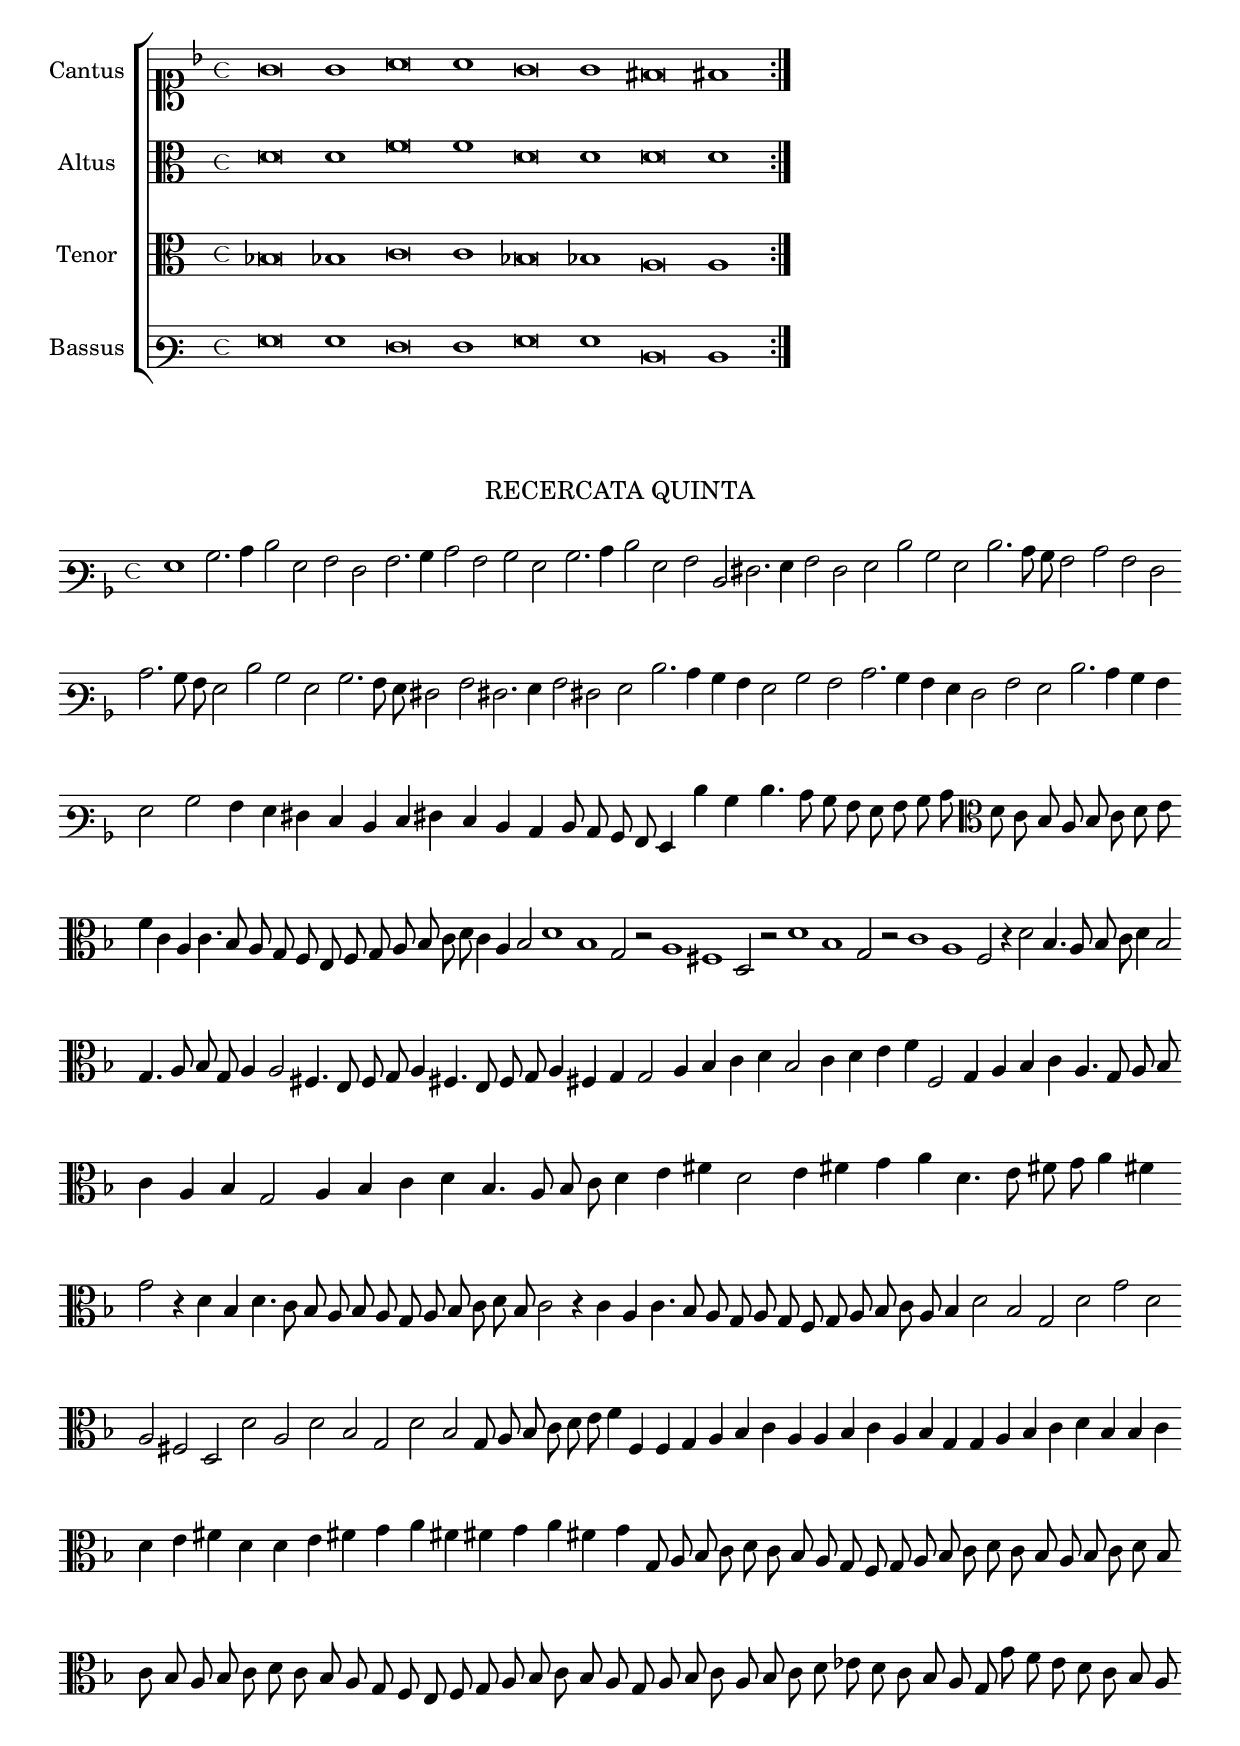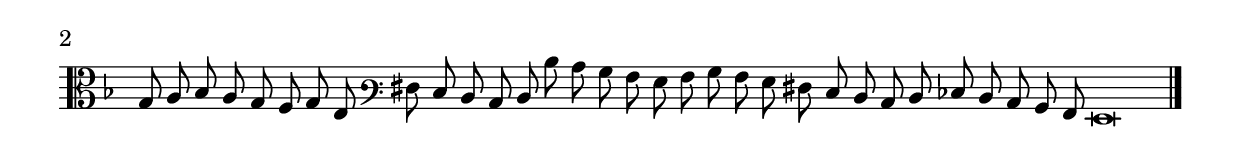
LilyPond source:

\version "2.12.3"

\tocItem "Recercata quinta sopra li detti tenori"

\score {
  <<
    \new ChoirStaff \with {
      \override TimeSignature #'style = #'mensural
    }
    <<
      \new Staff = "cantus" <<
        \set Staff.instrumentName = #"Cantus"
        \new Voice = "cantus" {
          \relative c' {
            #(set-accidental-style 'forget)
            \cadenzaOn
            \time 4/4
            \key f \major
            \clef soprano
            \repeat volta 2 {g'\breve g1 a\breve a1 g\breve g1 fis\breve fis1}
          }
        }
      >>
      \new Staff = "altus" <<
        \set Staff.instrumentName = #"Altus"
        \new Voice = "altus" {
          \relative c' {
            #(set-accidental-style 'forget)
            \cadenzaOn
            \time 4/4
            \clef alto
            \repeat volta 2 {d\breve d1 f\breve f1 d\breve d1 d\breve d1}
          }
        }
      >>
      \new Staff = "tenor" <<
        \set Staff.instrumentName = #"Tenor"
        \new Voice = "tenor" {
          \relative c' {
            #(set-accidental-style 'forget)
            \cadenzaOn
            \time 4/4
            \clef alto
            \repeat volta 2 {bes\breve bes1 c\breve c1 bes\breve bes1 a\breve a1}
          }
        }
      >>
      \new Staff = "bassus" <<
        \set Staff.instrumentName = #"Bassus"
        \new Voice = "bassus" {
          \relative c {
            #(set-accidental-style 'forget)
            \cadenzaOn
            \time 4/4
            \clef varbaritone
            \repeat volta 2 {g'\breve g1 f\breve f1 g\breve g1 d\breve d1}
          }
        }
      >>
    >>
  >>
}


\markup \abs-fontsize #12 \center-column {
  \vspace #2
  \fill-line { \center-column {"RECERCATA QUINTA" } }
  \vspace #1 
}

\score {
  <<
    \new Staff \with {
      %\remove "Time_signature_engraver"
      \override TimeSignature #'style = #'mensural
    }
    \relative c' {
      #(set-accidental-style 'forget)
      \cadenzaOn
      \autoBeamOff
      \time 4/4
      \key f \major
      \clef varbaritone
      g1 bes2. c4 d2 g, a f a2. bes4 c2 a bes g bes2. c4 d2 g, a d, fis2. g4 a2 f g d' bes g d'2. c8 bes a2 c a f \bar ""
      c'2. bes8 a g2 d' bes g bes2. a8 g fis2 a fis2. g4 a2 fis g d'2. c4 bes a g2 bes a c2. bes4 a g f2 a g d'2. c4 bes a \bar ""
      g2 bes a4 g fis e d e fis e d c d8 c bes a g4 d'' bes d4. c8 bes a g a bes c \clef alto d c bes a bes c d e \bar ""
      f4 c a c4. bes8 a g f e f g a bes c d c4 a bes2 d1 bes g2 r a1 fis d2 r d'1 bes g2 r c1 a f2 r4 d'2 bes4. a8 bes c d4 bes2 \bar ""
      g4. a8 bes g a4 a2 fis4. e8 f g a4 fis4. e8 f g a4 fis g g2 a4 bes c d bes2 c4 d e f f,2 g4 a bes c a4. g8 a bes \bar ""
      c4 a bes g2 a4 bes c d bes4. a8 bes c d4 e fis d2 e4 fis g a d,4. e8 fis g a4 fis \bar ""
      g2 r4 d bes d4. c8 bes a bes a g a bes c d bes c2 r4 c a c4. bes8 a g a g f g a bes c a bes4 d2 bes g d' g d \bar ""
      a2 fis d d' a d bes g d' bes g8 a bes c d e f4 f, f g a bes c a a bes c a bes g g a bes c d bes bes c \bar ""
      d e fis d d e fis g a fis fis g a fis g g,8 a bes c d c bes a g f g a bes c d c bes a bes c d bes \bar ""
      c bes a bes c d c bes a g f e f g a bes c bes a g a bes c a bes c d ees d c bes a g g' f e d c bes a \bar ""
      g a bes a g f g e \clef varbaritone fis e d c d d' c bes a g a bes a g fis e d c d ees d c bes a g\breve
      \bar"|."
      \cadenzaOff
    }
  >>
  \layout { indent = #0 }
}
